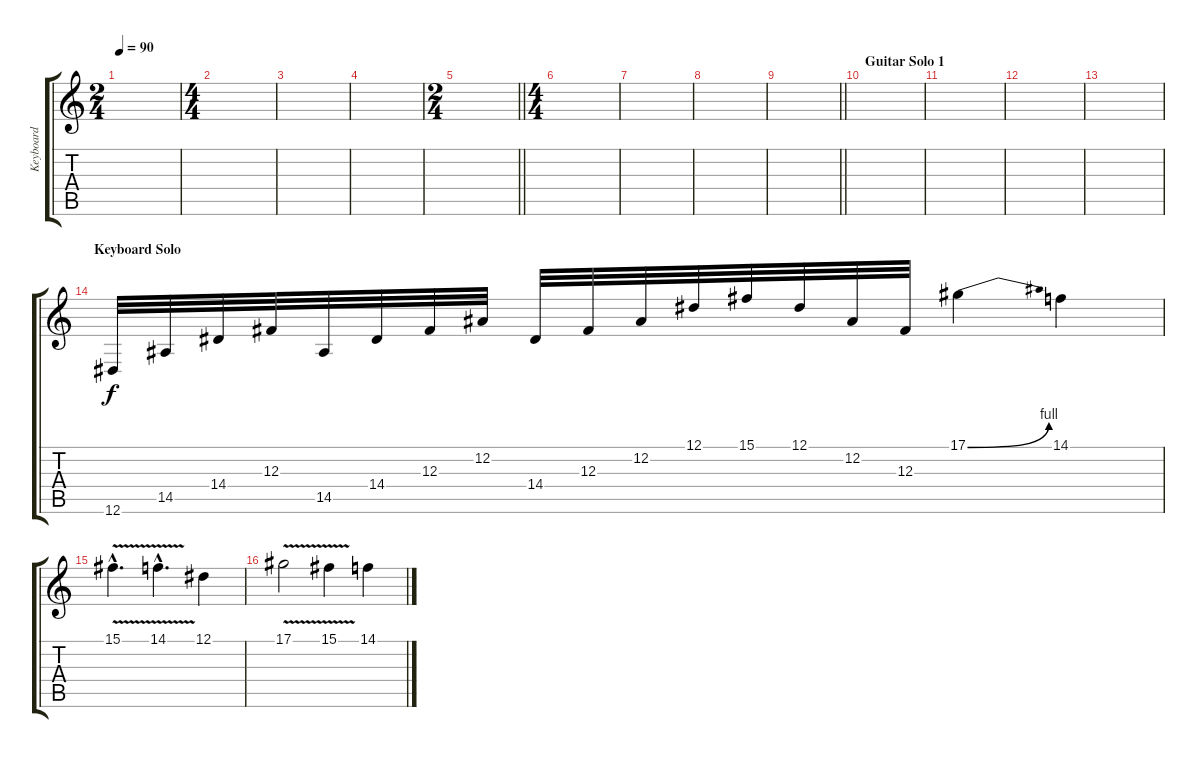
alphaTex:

\track ("Keyboard" "Keyboard") {instrument lead2sawtooth}
\staff {score tabs}
\tuning (Eb4 Bb3 Gb3 Db3 Ab2 Eb2) {hide}
\ts (2 4)
\tempo 90
\clef g2
\ks c
|
\ts (4 4)
|
|
|
\ts (2 4)
\barLineRight lightlight
|
\ts (4 4)
|
|
|
\barLineRight lightlight
|
\section ("" "Guitar Solo 1")
|
|
|
|
\section ("" "Keyboard Solo")
12.6.32 14.5.32 14.4.32 12.3.32 14.5.32 14.4.32 12.3.32 12.2.32 14.4.32 12.3.32 12.2.32 12.1.32 15.1.32 12.1.32 12.2.32 12.3.32 17.1{be (bend 0 0 60 4)}.4 14.1.4 |
15.1{v hac}.4{d} 14.1{v hac}.4{d} 12.1.4 |
17.1{v}.2 15.1{v}.4 14.1.4
